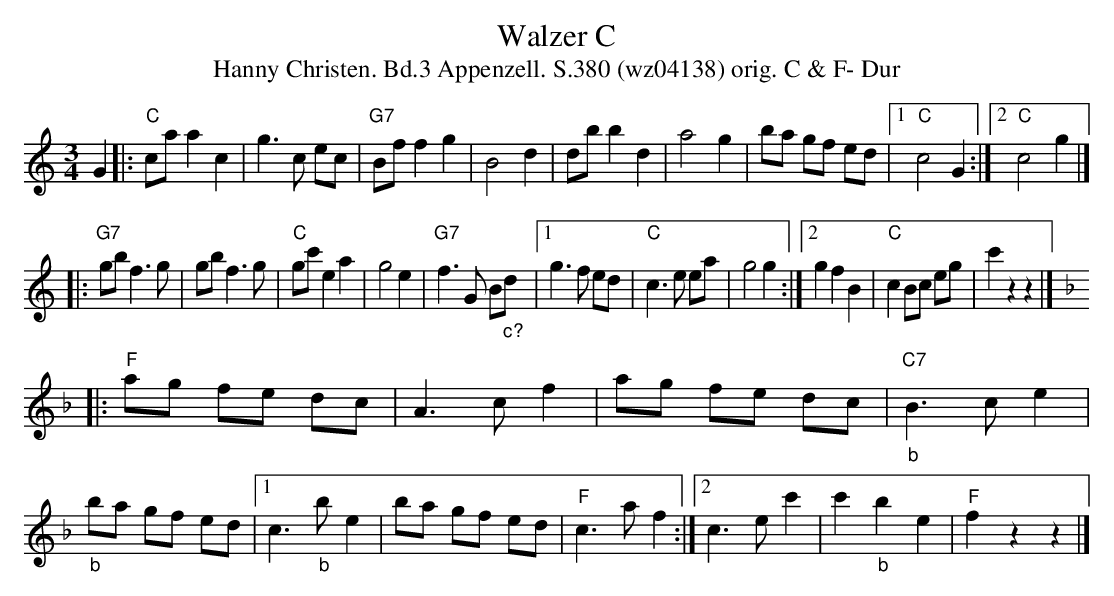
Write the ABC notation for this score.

X:1
T:Walzer C
T:Hanny Christen. Bd.3 Appenzell. S.380 (wz04138) orig. C & F- Dur
M:3/4
L:1/8
K:C
G2 |: "C"ca a2 c2 | g3 c ec | "G7"Bf f2 g2 | B4 d2 | db b2 d2 | a4 g2 | ba gf ed |1 "C"c4 G2 :|2 "C"c4 g2 |]
|: "G7"gb f3 g | gb f3 g | "C"gc' e2 a2 | g4 e2 | "G7"f3 G B"_c?"d |1 g3 f ed | "C"c3 e ea | g4 g2 :|2 g2 f2 B2 | "C"c2 Bc eg | c'2 z2 z2 |]
K:F
|: "F"ag fe dc | A3 c f2 | ag fe dc | "C7""_b"B3 c e2 | "_b"ba gf ed |1 c3 "_b"b e2 | ba gf ed | "F"c3 a f2 :|2 c3 e c'2 | c'2 "_b"b2 e2 | "F"f2 z2 z2 |]
